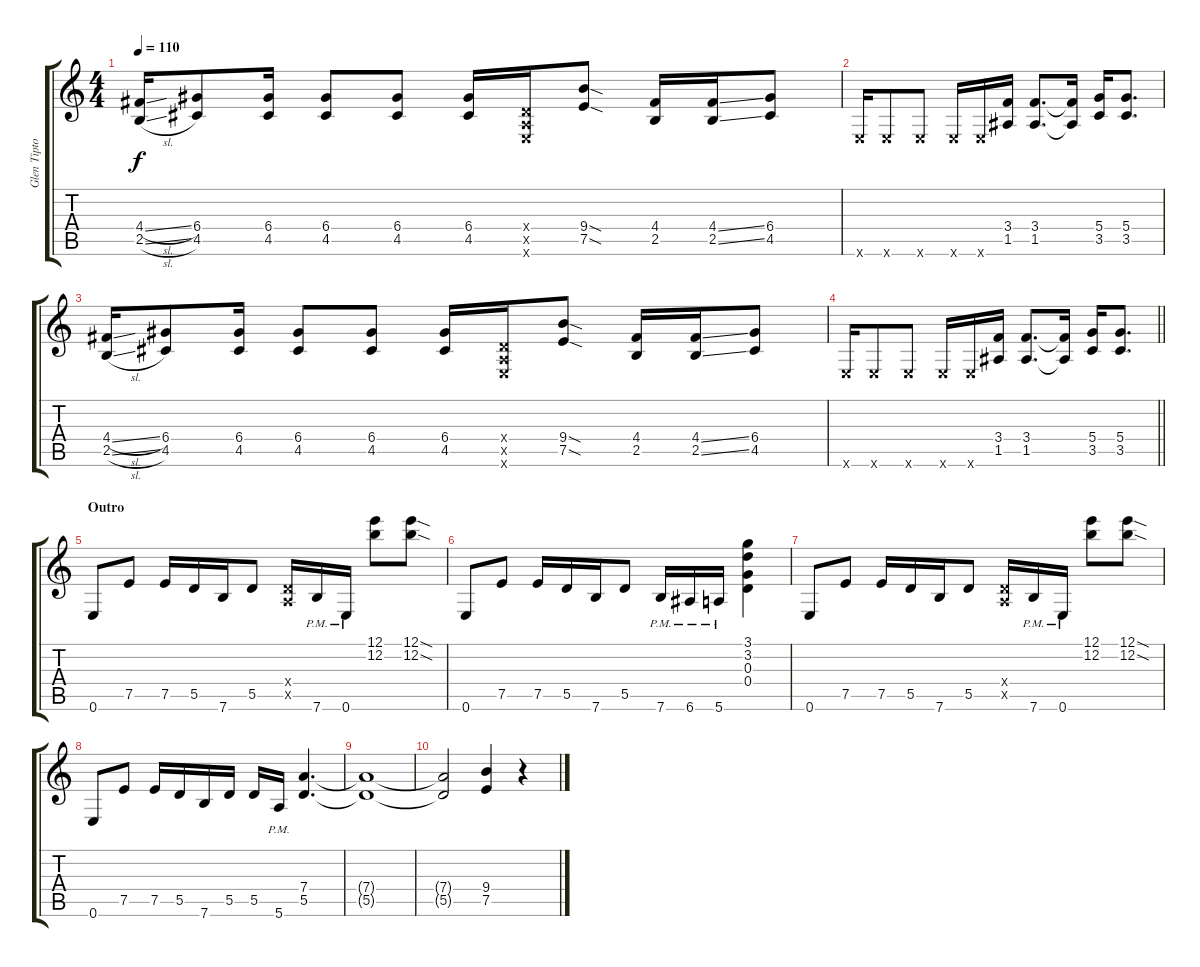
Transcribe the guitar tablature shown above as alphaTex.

\track ("Glen Tipton" "Glen Tipto") {instrument distortionguitar}
\staff {score tabs}
\tuning (E4 B3 G3 D3 A2 E2) {hide}
\ts (4 4)
\tempo 110
\clef g2
\ks c
(4.4{sl} 2.5{sl}).16{dy f} (6.4 4.5).8 (6.4 4.5).16 (6.4 4.5).8 (6.4 4.5).8 (6.4 4.5).16 (0.4{x} 0.5{x} 0.6{x}).16 (9.4{sod} 7.5{sod}).8 (4.4 2.5).16 (4.4{ss} 2.5{ss}).16 (6.4 4.5).8 |
0.6{x}.16 0.6{x}.8 0.6{x}.8 0.6{x}.16 0.6{x}.16 (3.4 1.5).16 (3.4 1.5).8{d} (3.4{t} 1.5{t}).16 (5.4 3.5).16 (5.4 3.5).8{d} |
(4.4{sl} 2.5{sl}).16 (6.4 4.5).8 (6.4 4.5).16 (6.4 4.5).8 (6.4 4.5).8 (6.4 4.5).16 (0.4{x} 0.5{x} 0.6{x}).16 (9.4{sod} 7.5{sod}).8 (4.4 2.5).16 (4.4{ss} 2.5{ss}).16 (6.4 4.5).8 |
\barLineRight lightlight
0.6{x}.16 0.6{x}.8 0.6{x}.8 0.6{x}.16 0.6{x}.16 (3.4 1.5).16 (3.4 1.5).8{d} (3.4{t} 1.5{t}).16 (5.4 3.5).16 (5.4 3.5).8{d} |
\section ("" "Outro")
0.6.8 7.5.8 7.5.16 5.5.16 7.6.16 5.5.8 (0.4{x} 0.5{x}).16 7.6{pm}.16 0.6{pm}.16 (12.1 12.2).8 (12.1{sod} 12.2{sod}).8 |
0.6.8 7.5.8 7.5.16 5.5.16 7.6.16 5.5.8 7.6{pm}.16 6.6{pm}.16 5.6{pm}.16 (3.1 3.2 0.3 0.4).4 |
0.6.8 7.5.8 7.5.16 5.5.16 7.6.16 5.5.8 (0.4{x} 0.5{x}).16 7.6{pm}.16 0.6{pm}.16 (12.1 12.2).8 (12.1{sod} 12.2{sod}).8 |
0.6.8 7.5.8 7.5.16 5.5.16 7.6.16 5.5.16 5.5.16 5.6{pm}.16 (7.4 5.5).4{d} |
(7.4{t} 5.5{t}).1 |
(7.4{t} 5.5{t}).2 (9.4 7.5).4 r.4
